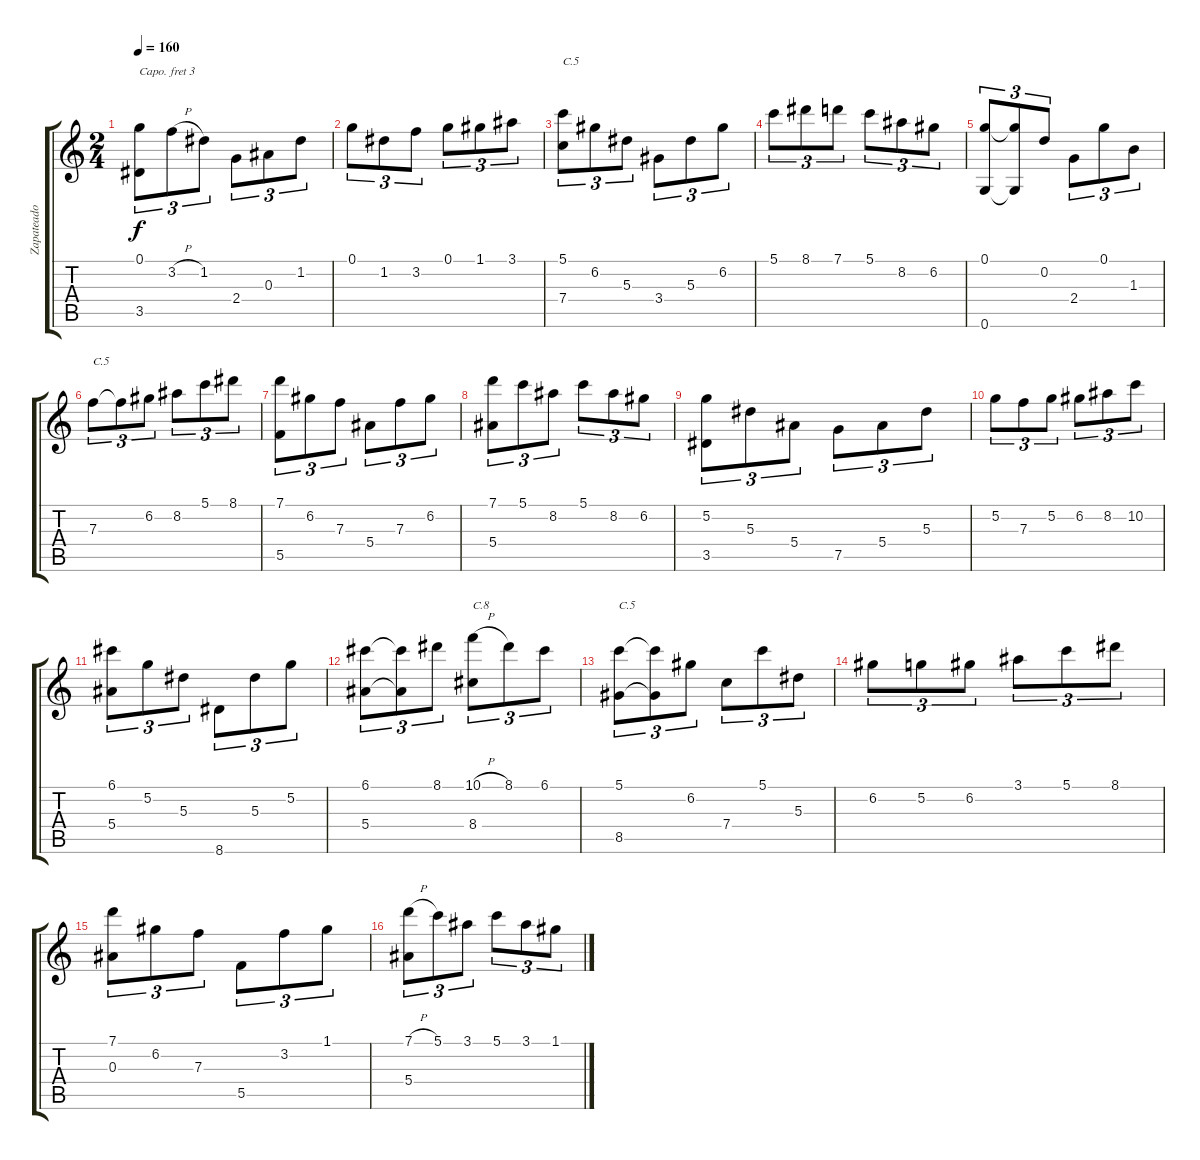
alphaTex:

\track ("Zapateado" "Zapateado") {instrument acousticguitarnylon}
\staff {score tabs}
\capo 3
\tuning (E4 B3 G3 D3 A2 E2) {hide}
\ts (2 4)
\tempo 160
\clef g2
\ks c
(0.1 3.5).8{tu (3 2) dy f} 3.2{h}.8{tu (3 2)} 1.2.8{tu (3 2)} 2.4.8{tu (3 2)} 0.3.8{tu (3 2)} 1.2.8{tu (3 2)} |
0.1.8{tu (3 2)} 1.2.8{tu (3 2)} 3.2.8{tu (3 2)} 0.1.8{tu (3 2)} 1.1.8{tu (3 2)} 3.1.8{tu (3 2)} |
(5.1 7.4).8{tu (3 2) txt "C.5"} 6.2.8{tu (3 2)} 5.3.8{tu (3 2)} 3.4.8{tu (3 2)} 5.3.8{tu (3 2)} 6.2.8{tu (3 2)} |
5.1.8{tu (3 2)} 8.1.8{tu (3 2)} 7.1.8{tu (3 2)} 5.1.8{tu (3 2)} 8.2.8{tu (3 2)} 6.2.8{tu (3 2)} |
(0.1 0.6).8{tu (3 2)} (0.1{t} 0.6{t}).8{tu (3 2)} 0.2.8{tu (3 2)} 2.4.8{tu (3 2)} 0.1.8{tu (3 2)} 1.3.8{tu (3 2)} |
7.3.8{tu (3 2) txt "C.5"} 7.3{t}.8{tu (3 2)} 6.2.8{tu (3 2)} 8.2.8{tu (3 2)} 5.1.8{tu (3 2)} 8.1.8{tu (3 2)} |
(7.1 5.5).8{tu (3 2)} 6.2.8{tu (3 2)} 7.3.8{tu (3 2)} 5.4.8{tu (3 2)} 7.3.8{tu (3 2)} 6.2.8{tu (3 2)} |
(7.1 5.4).8{tu (3 2)} 5.1.8{tu (3 2)} 8.2.8{tu (3 2)} 5.1.8{tu (3 2)} 8.2.8{tu (3 2)} 6.2.8{tu (3 2)} |
(5.2 3.5).8{tu (3 2)} 5.3.8{tu (3 2)} 5.4.8{tu (3 2)} 7.5.8{tu (3 2)} 5.4.8{tu (3 2)} 5.3.8{tu (3 2)} |
5.2.8{tu (3 2)} 7.3.8{tu (3 2)} 5.2.8{tu (3 2)} 6.2.8{tu (3 2)} 8.2.8{tu (3 2)} 10.2.8{tu (3 2)} |
(6.1 5.4).8{tu (3 2)} 5.2.8{tu (3 2)} 5.3.8{tu (3 2)} 8.6.8{tu (3 2)} 5.3.8{tu (3 2)} 5.2.8{tu (3 2)} |
(6.1 5.4).8{tu (3 2)} (6.1{t} 5.4{t}).8{tu (3 2)} 8.1.8{tu (3 2)} (10.1{h} 8.4).8{tu (3 2) txt "C.8"} 8.1.8{tu (3 2)} 6.1.8{tu (3 2)} |
(5.1 8.5).8{tu (3 2) txt "C.5"} (5.1{t} 8.5{t}).8{tu (3 2)} 6.2.8{tu (3 2)} 7.4.8{tu (3 2)} 5.1.8{tu (3 2)} 5.3.8{tu (3 2)} |
6.2.8{tu (3 2)} 5.2.8{tu (3 2)} 6.2.8{tu (3 2)} 3.1.8{tu (3 2)} 5.1.8{tu (3 2)} 8.1.8{tu (3 2)} |
(7.1 0.3).8{tu (3 2)} 6.2.8{tu (3 2)} 7.3.8{tu (3 2)} 5.5.8{tu (3 2)} 3.2.8{tu (3 2)} 1.1.8{tu (3 2)} |
(7.1{h} 5.4).8{tu (3 2)} 5.1.8{tu (3 2)} 3.1.8{tu (3 2)} 5.1.8{tu (3 2)} 3.1.8{tu (3 2)} 1.1.8{tu (3 2)}
